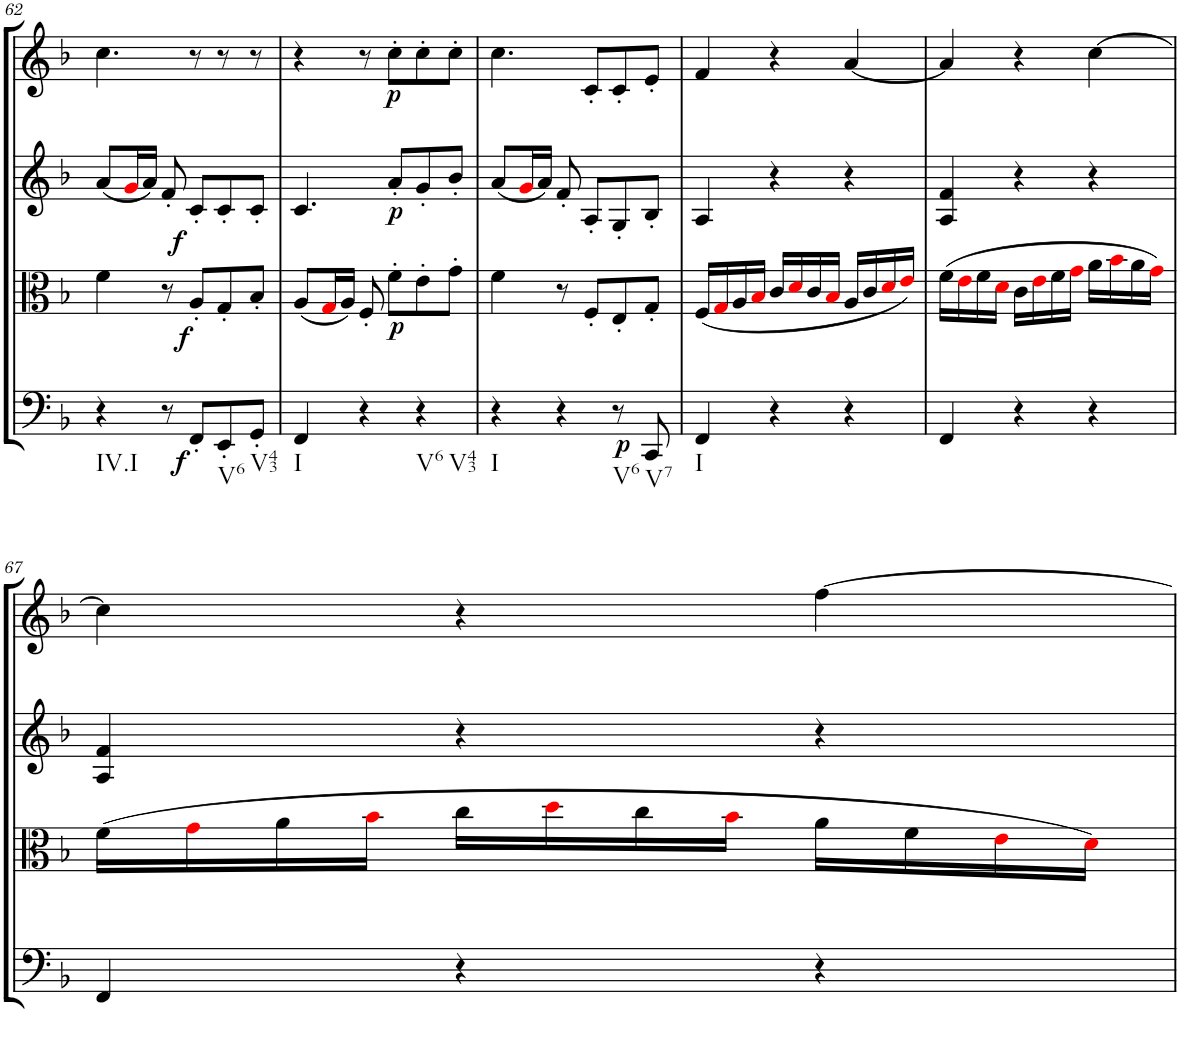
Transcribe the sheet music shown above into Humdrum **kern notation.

**kern	**dynam	**kern	**dynam	**kern	**dynam	**kern	**dynam
*part4	*part4	*part3	*part3	*part2	*part2	*part1	*part1
*staff4	*staff4	*staff3	*staff3	*staff2	*staff2	*staff1	*staff1
*I"Cello	*	*I"Viola	*	*I"2nd Violin	*	*I"1st Violin	*
*	*	*I'Vla	*	*I'Vln	*	*I'Vln	*
!!LO:PB:g=z
*clefF4	*	*clefC3	*	*clefG2	*	*clefG2	*
*k[b-]	*	*k[b-]	*	*k[b-]	*	*k[b-]	*
*F:	*	*F:	*	*F:	*	*F:	*
*M3/4	*	*M3/4	*	*M3/4	*	*M3/4	*
=62	=62	=62	=62	=62	=62	=62	=62
!LO:TX:b:t=IV.I	!	!	!	!	!	!	!
4r	.	4f\	.	(8a/L	.	4.cc\	.
.	.	.	.	16gi/L	.	.	.
.	.	.	.	16a/JJ)	.	.	.
8r	.	8r	.	8f'/	.	.	.
!	!LO:DY:b	!	!LO:DY:b	!	!	!	!
!	!	!	!LO:DY:n=1:a	!	!	!	!
8FF'/L	f	8A'/L	f f	8c'/L	.	8r	.
!LO:TX:b:t=V6	!	!	!	!	!	!	!
8EE'/	.	8G'/	.	8c'/	.	8r	.
!LO:TX:b:t=V43	!	!	!	!	!	!	!
8GG'/J	.	8B-'/J	.	8c'/J	.	8r	.
=63	=63	=63	=63	=63	=63	=63	=63
!LO:TX:b:t=I	!	!	!	!	!	!	!
4FF/	.	(8A/L	.	4.c/	.	4r	.
.	.	16Gi/L	.	.	.	.	.
.	.	16A/JJ)	.	.	.	.	.
4r	.	8F'/	.	.	.	8r	.
!	!	!	!LO:DY:b	!	!LO:DY:b	!	!LO:DY:b
.	.	8f'\L	p	8a'/L	p	8cc'\L	p
!LO:TX:b:t=V6	!	!	!	!	!	!	!
!LO:TX:b:t=V43	!	!	!	!	!	!	!
4r	.	8e'\	.	8g'/	.	8cc'\	.
.	.	8g'\J	.	8b-'/J	.	8cc'\J	.
=64	=64	=64	=64	=64	=64	=64	=64
!LO:TX:b:t=I	!	!	!	!	!	!	!
4r	.	4f\	.	(8a/L	.	4.cc\	.
.	.	.	.	16gi/L	.	.	.
.	.	.	.	16a/JJ)	.	.	.
4r	.	8r	.	8f'/	.	.	.
.	.	8F'/L	.	8A'/L	.	8c'/L	.
!LO:TX:b:t=V6	!	!	!	!	!	!	!
!	!LO:DY:b	!	!	!	!	!	!
8r	p	8E'/	.	8G'/	.	8c'/	.
!LO:TX:b:t=V7	!	!	!	!	!	!	!
8CC/	.	8G'/J	.	8B-'/J	.	8e'/J	.
=65	=65	=65	=65	=65	=65	=65	=65
!LO:TX:b:t=I	!	!	!	!	!	!	!
4FF/	.	(16F/LL	.	4A/	.	4f/	.
.	.	16Gi/	.	.	.	.	.
.	.	16A/	.	.	.	.	.
.	.	16B-i/JJ	.	.	.	.	.
4r	.	16c/LL	.	4r	.	4r	.
.	.	16di/	.	.	.	.	.
.	.	16c/	.	.	.	.	.
.	.	16B-i/JJ	.	.	.	.	.
4r	.	16A/LL	.	4r	.	[4a/	.
.	.	16c/	.	.	.	.	.
.	.	16di/	.	.	.	.	.
.	.	16ei/JJ)	.	.	.	.	.
=66	=66	=66	=66	=66	=66	=66	=66
4FF/	.	(16f\LL	.	4A/ 4f/	.	4a/]	.
.	.	16ei\	.	.	.	.	.
.	.	16f\	.	.	.	.	.
.	.	16di\JJ	.	.	.	.	.
4r	.	16c\LL	.	4r	.	4r	.
.	.	16ei\	.	.	.	.	.
.	.	16f\	.	.	.	.	.
.	.	16gi\JJ	.	.	.	.	.
4r	.	16a\LL	.	4r	.	[4cc\	.
.	.	16b-i\	.	.	.	.	.
.	.	16a\	.	.	.	.	.
.	.	16gi\JJ)	.	.	.	.	.
!!LO:LB:g=z
=67	=67	=67	=67	=67	=67	=67	=67
4FF/	.	(16f\LL	.	4A/ 4f/	.	4cc\]	.
.	.	16gi\	.	.	.	.	.
.	.	16a\	.	.	.	.	.
.	.	16b-i\JJ	.	.	.	.	.
4r	.	16cc\LL	.	4r	.	4r	.
.	.	16ddi\	.	.	.	.	.
.	.	16cc\	.	.	.	.	.
.	.	16b-i\JJ	.	.	.	.	.
4r	.	16a\LL	.	4r	.	[4ff\	.
.	.	16f\	.	.	.	.	.
.	.	16ei\	.	.	.	.	.
.	.	16di\JJ)	.	.	.	.	.
=	=	=	=	=	=	=	=
*-	*-	*-	*-	*-	*-	*-	*-
